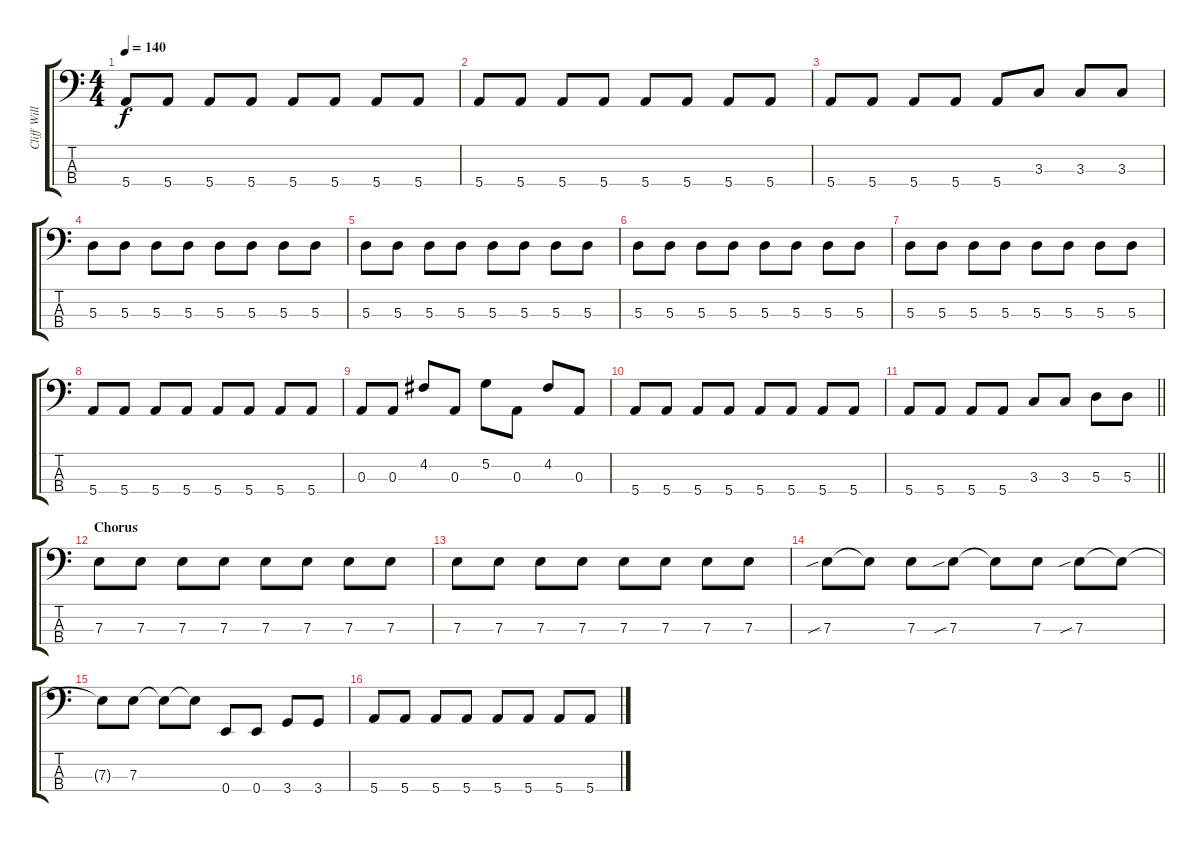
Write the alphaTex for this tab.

\track ("Cliff Williams" "Cliff Will") {instrument electricbassfinger}
\staff {score tabs}
\tuning (G2 D2 A1 E1) {hide}
\ts (4 4)
\tempo 140
\clef f4
\ks c
5.4.8{dy f} 5.4.8 5.4.8 5.4.8 5.4.8 5.4.8 5.4.8 5.4.8 |
5.4.8 5.4.8 5.4.8 5.4.8 5.4.8 5.4.8 5.4.8 5.4.8 |
5.4.8 5.4.8 5.4.8 5.4.8 5.4.8 3.3.8 3.3.8 3.3.8 |
5.3.8 5.3.8 5.3.8 5.3.8 5.3.8 5.3.8 5.3.8 5.3.8 |
5.3.8 5.3.8 5.3.8 5.3.8 5.3.8 5.3.8 5.3.8 5.3.8 |
5.3.8 5.3.8 5.3.8 5.3.8 5.3.8 5.3.8 5.3.8 5.3.8 |
5.3.8 5.3.8 5.3.8 5.3.8 5.3.8 5.3.8 5.3.8 5.3.8 |
5.4.8 5.4.8 5.4.8 5.4.8 5.4.8 5.4.8 5.4.8 5.4.8 |
0.3.8 0.3.8 4.2.8 0.3.8 5.2.8 0.3.8 4.2.8 0.3.8 |
5.4.8 5.4.8 5.4.8 5.4.8 5.4.8 5.4.8 5.4.8 5.4.8 |
\barLineRight lightlight
5.4.8 5.4.8 5.4.8 5.4.8 3.3.8 3.3.8 5.3.8 5.3.8 |
\section ("" "Chorus")
7.3.8 7.3.8 7.3.8 7.3.8 7.3.8 7.3.8 7.3.8 7.3.8 |
7.3.8 7.3.8 7.3.8 7.3.8 7.3.8 7.3.8 7.3.8 7.3.8 |
7.3{sib}.8 7.3{t}.8 7.3.8 7.3{sib}.8 7.3{t}.8 7.3.8 7.3{sib}.8 7.3{t}.8 |
7.3{t}.8 7.3.8 7.3{t}.8 7.3{t}.8 0.4.8 0.4.8 3.4.8 3.4.8 |
5.4.8 5.4.8 5.4.8 5.4.8 5.4.8 5.4.8 5.4.8 5.4.8
